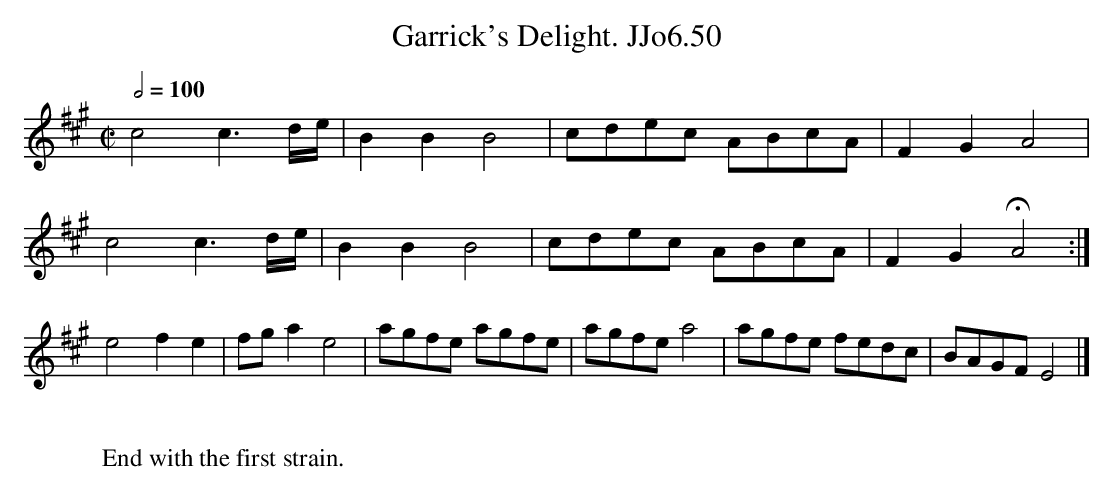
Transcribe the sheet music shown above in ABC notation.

X:1
T:Garrick's Delight. JJo6.50
M:C|
L:1/8
Q:1/2=100
K:A
c4 c3 d/e/|B2B2B4|cdec ABcA|F2G2A4|
c4 c3 d/e/|B2B2B4|cdec ABcA|F2G2 !fermata!A4 :|
e4f2e2|fg a2e4|agfe agfe|agfe a4|agfe fedc|BAGF E4 |]
W:
W:End with the first strain.
